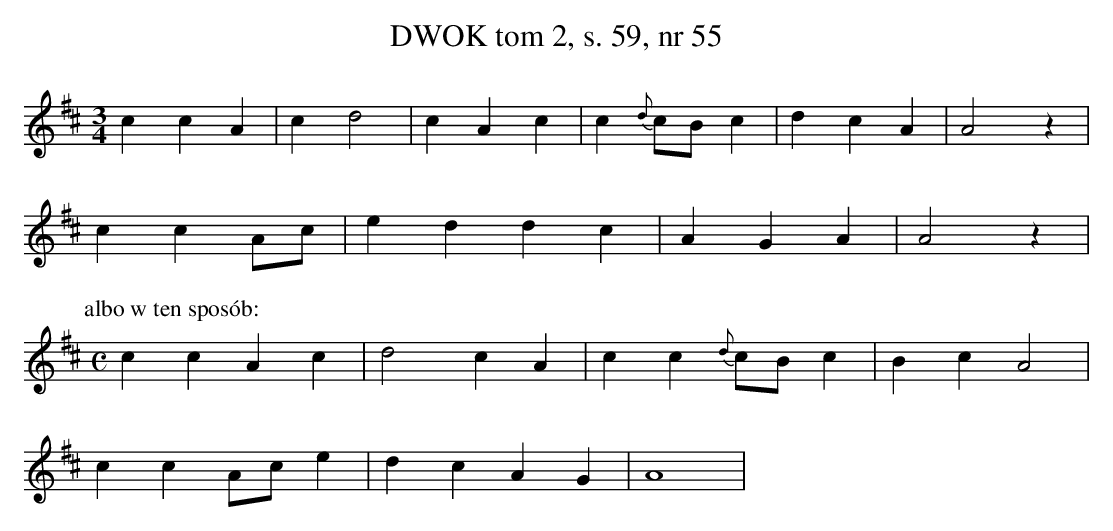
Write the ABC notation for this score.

X:1
T: DWOK tom 2, s. 59, nr 55
L: 1/16
M: 3/4
K: D
c4 c4 A4 |\
c4 d8 |\
c4 A4 c4 |\
c4 {d} c2B2 c4 |\
d4 c4 A4 |\
A8 z4 |
c4 c4 A2c2 |\
e4 d4 d4 c4 |\
A4 G4 A4 |\
A8 z4 |
P:albo w ten sposób:
M:C
c4 c4 A4 c4 |\
d8 c4 A4 |\
c4 c4 {d}c2B2 c4 |\
B4 c4 A8 |
c4 c4 A2c2 e4 |\
d4 c4 A4 G4 |\
A16 |
